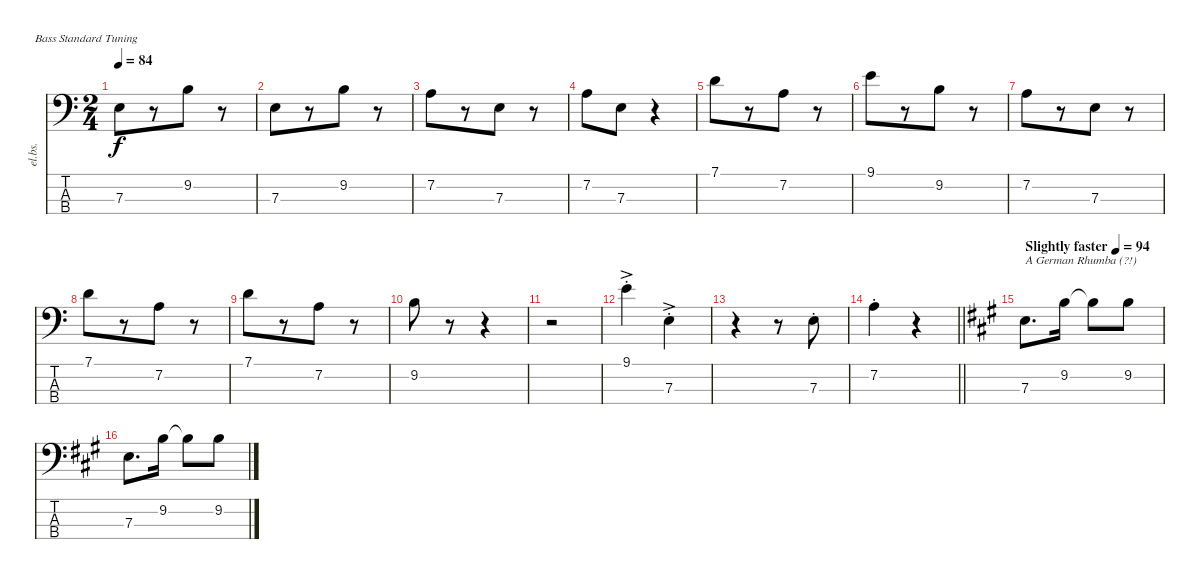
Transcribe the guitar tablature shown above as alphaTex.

\defaultSystemsLayout 4
\bracketExtendMode nobrackets
\track ("Electric Bass" "el.bs.") {defaultSystemsLayout 6 multiBarRest instrument electricbassfinger}
\staff {score tabs}
\tuning (G2 D2 A1 E1)
\ts (2 4)
\tempo 84
\clef f4
\ks c
7.3.8{dy f beam Down beam merge} r.8{beam Down beam merge} 9.2.8{beam Down} r.8{beam Down} |
7.3.8{beam Down beam merge} r.8{beam Down beam merge} 9.2.8{beam Down} r.8{beam Down} |
7.2.8{beam Down beam merge} r.8{beam Down beam merge} 7.3.8{beam Down} r.8{beam Down} |
7.2.8{beam Down beam merge} 7.3.8{beam Down beam merge} r.4{beam Down} |
7.1.8{beam Down beam merge} r.8{beam Down beam merge} 7.2.8{beam Down} r.8{beam Down} |
9.1.8{beam Down beam merge} r.8{beam Down beam merge} 9.2.8{beam Down} r.8{beam Down} |
7.2.8{beam Down beam merge} r.8{beam Down beam merge} 7.3.8{beam Down} r.8{beam Down} |
7.1.8{beam Down beam merge} r.8{beam Down beam merge} 7.2.8{beam Down} r.8{beam Down} |
7.1.8{beam Down beam merge} r.8{beam Down beam merge} 7.2.8{beam Down} r.8{beam Down} |
9.2.8{beam Down} r.8{beam Down} r.4{beam Down} |
r.2{beam Down} |
9.1{ac st}.4{beam Down} 7.3{ac st}.4{beam Down} |
r.4{beam Down} r.8{beam Down} 7.3{st}.8{beam Down} |
\barLineRight lightlight
7.2{st}.4{beam Down} r.4{beam Down} |
\tempo (94 "Slightly faster")
\ks a
7.3{acc forcenatural}.8{d txt "A German Rhumba (?!)" beam Down} 9.2{acc forcenatural}.16{beam Down} 9.2{t acc forcenatural}.8{beam Down} 9.2{acc forcenatural}.8{beam Down} |
7.3{acc forcenatural}.8{d beam Down} 9.2{acc forcenatural}.16{beam Down} 9.2{t acc forcenatural}.8{beam Down} 9.2{acc forcenatural}.8{beam Down}
